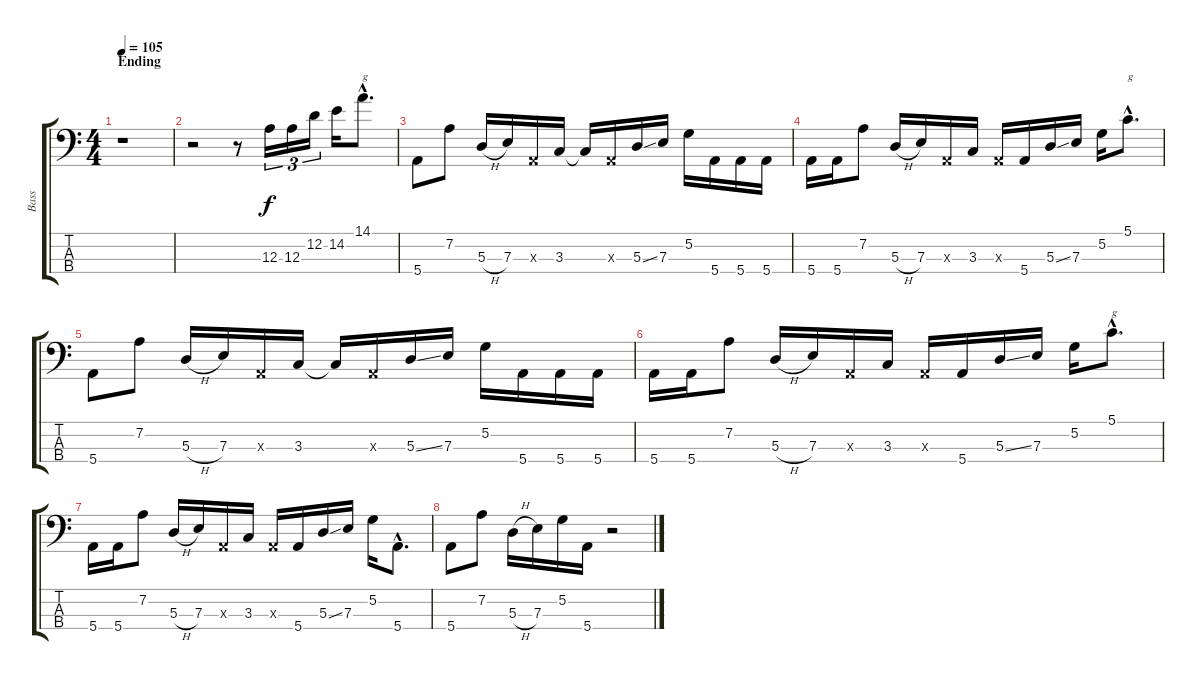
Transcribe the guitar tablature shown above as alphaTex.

\track ("Bass" "Bass") {instrument electricbassfinger}
\staff {score tabs}
\tuning (G2 D2 A1 E1) {hide}
\ts (4 4)
\section ("" "Ending")
\tempo 105
\clef f4
\ks aminor
r.1{dy f} |
r.2 r.8 12.3.16{tu (3 2)} 12.3.16{tu (3 2)} 12.2.16{tu (3 2)} 14.2.16 14.1{hac}.8{d txt "g"} |
5.4.8 7.2.8 5.3{h}.16 7.3.16 0.3{x}.16 3.3.16 3.3{t}.16 0.3{x}.16 5.3{ss}.16 7.3.16 5.2.16 5.4.16 5.4.16 5.4.16 |
5.4.16 5.4.16 7.2.8 5.3{h}.16 7.3.16 0.3{x}.16 3.3.16 0.3{x}.16 5.4.16 5.3{ss}.16 7.3.16 5.2.16 5.1{hac}.8{d txt "g"} |
5.4.8 7.2.8 5.3{h}.16 7.3.16 0.3{x}.16 3.3.16 3.3{t}.16 0.3{x}.16 5.3{ss}.16 7.3.16 5.2.16 5.4.16 5.4.16 5.4.16 |
5.4.16 5.4.16 7.2.8 5.3{h}.16 7.3.16 0.3{x}.16 3.3.16 0.3{x}.16 5.4.16 5.3{ss}.16 7.3.16 5.2.16 5.1{hac}.8{d txt "g"} |
5.4.16 5.4.16 7.2.8 5.3{h}.16 7.3.16 0.3{x}.16 3.3.16 0.3{x}.16 5.4.16 5.3{ss}.16 7.3.16 5.2.16 5.4{hac}.8{d} |
5.4.8 7.2.8 5.3{h}.16 7.3.16 5.2.16 5.4.16 r.2
